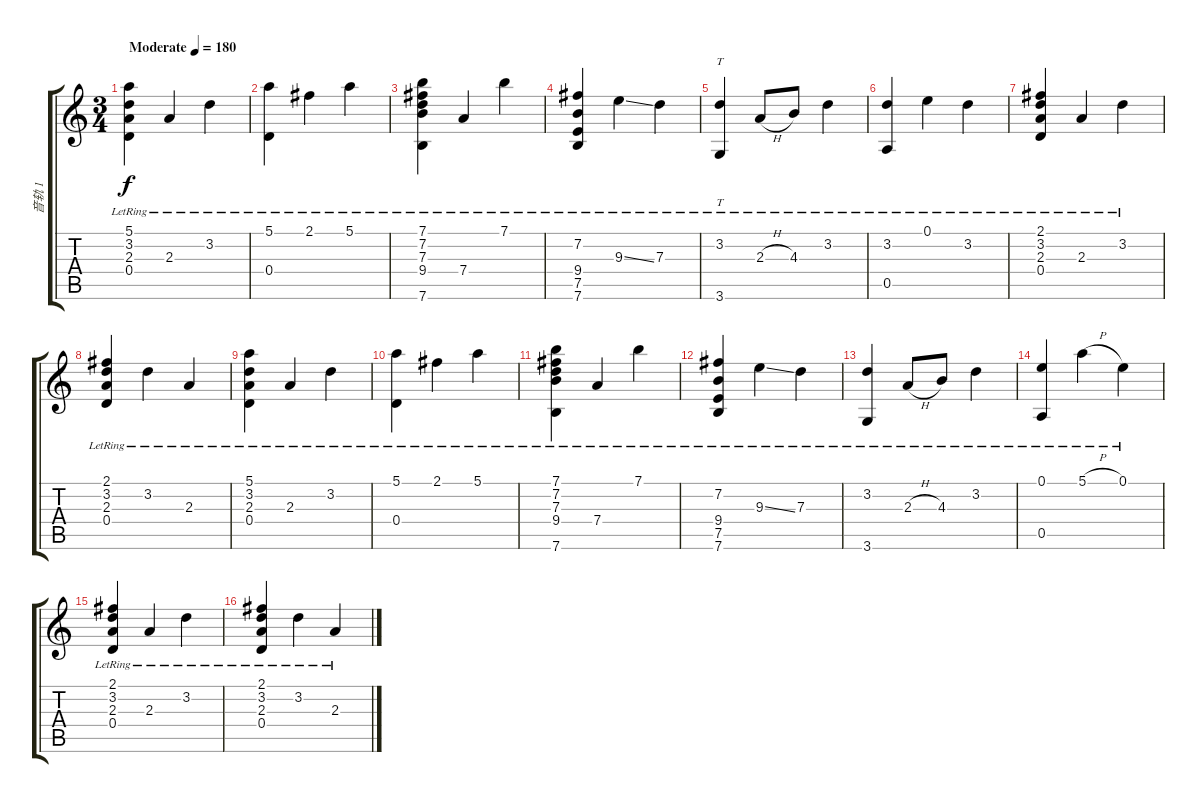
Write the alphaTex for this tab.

\track ("音轨 1" "音轨 1") {instrument acousticguitarsteel}
\staff {score tabs}
\tuning (E4 B3 G3 D3 A2 E2) {hide}
\ts (3 4)
\tempo (180 "Moderate")
\clef g2
\ks c
(5.1{lr} 3.2{lr} 2.3{lr} 0.4{lr}).4{dy f instrument acousticguitarsteel} 2.3{lr}.4 3.2{lr}.4 |
(5.1{lr} 0.4{lr}).4 2.1{lr}.4 5.1{lr}.4 |
(7.1{lr} 7.2{lr} 7.3{lr} 9.4{lr} 7.6{lr}).4 7.4{lr}.4 7.1{lr}.4 |
(7.2{lr} 9.4{lr} 7.5{lr} 7.6{lr}).4 9.3{ss lr}.4 7.3{lr}.4 |
(3.2{lr} 3.6{lr}).4{tt} 2.3{h lr}.8 4.3{lr}.8 3.2{lr}.4 |
(3.2{lr} 0.5{lr}).4 0.1{lr}.4 3.2{lr}.4 |
(2.1{lr} 3.2{lr} 2.3{lr} 0.4{lr}).4 2.3{lr}.4 3.2{lr}.4 |
(2.1{lr} 3.2{lr} 2.3{lr} 0.4{lr}).4 3.2{lr}.4 2.3{lr}.4 |
(5.1{lr} 3.2{lr} 2.3{lr} 0.4{lr}).4 2.3{lr}.4 3.2{lr}.4 |
(5.1{lr} 0.4{lr}).4 2.1{lr}.4 5.1{lr}.4 |
(7.1{lr} 7.2{lr} 7.3{lr} 9.4{lr} 7.6{lr}).4 7.4{lr}.4 7.1{lr}.4 |
(7.2{lr} 9.4{lr} 7.5{lr} 7.6{lr}).4 9.3{ss lr}.4 7.3{lr}.4 |
(3.2{lr} 3.6{lr}).4 2.3{h lr}.8 4.3{lr}.8 3.2{lr}.4 |
(0.1{lr} 0.5{lr}).4 5.1{h lr}.4 0.1{lr}.4 |
(2.1{lr} 3.2{lr} 2.3{lr} 0.4{lr}).4 2.3{lr}.4 3.2{lr}.4 |
(2.1{lr} 3.2{lr} 2.3{lr} 0.4{lr}).4 3.2{lr}.4 2.3{lr}.4
